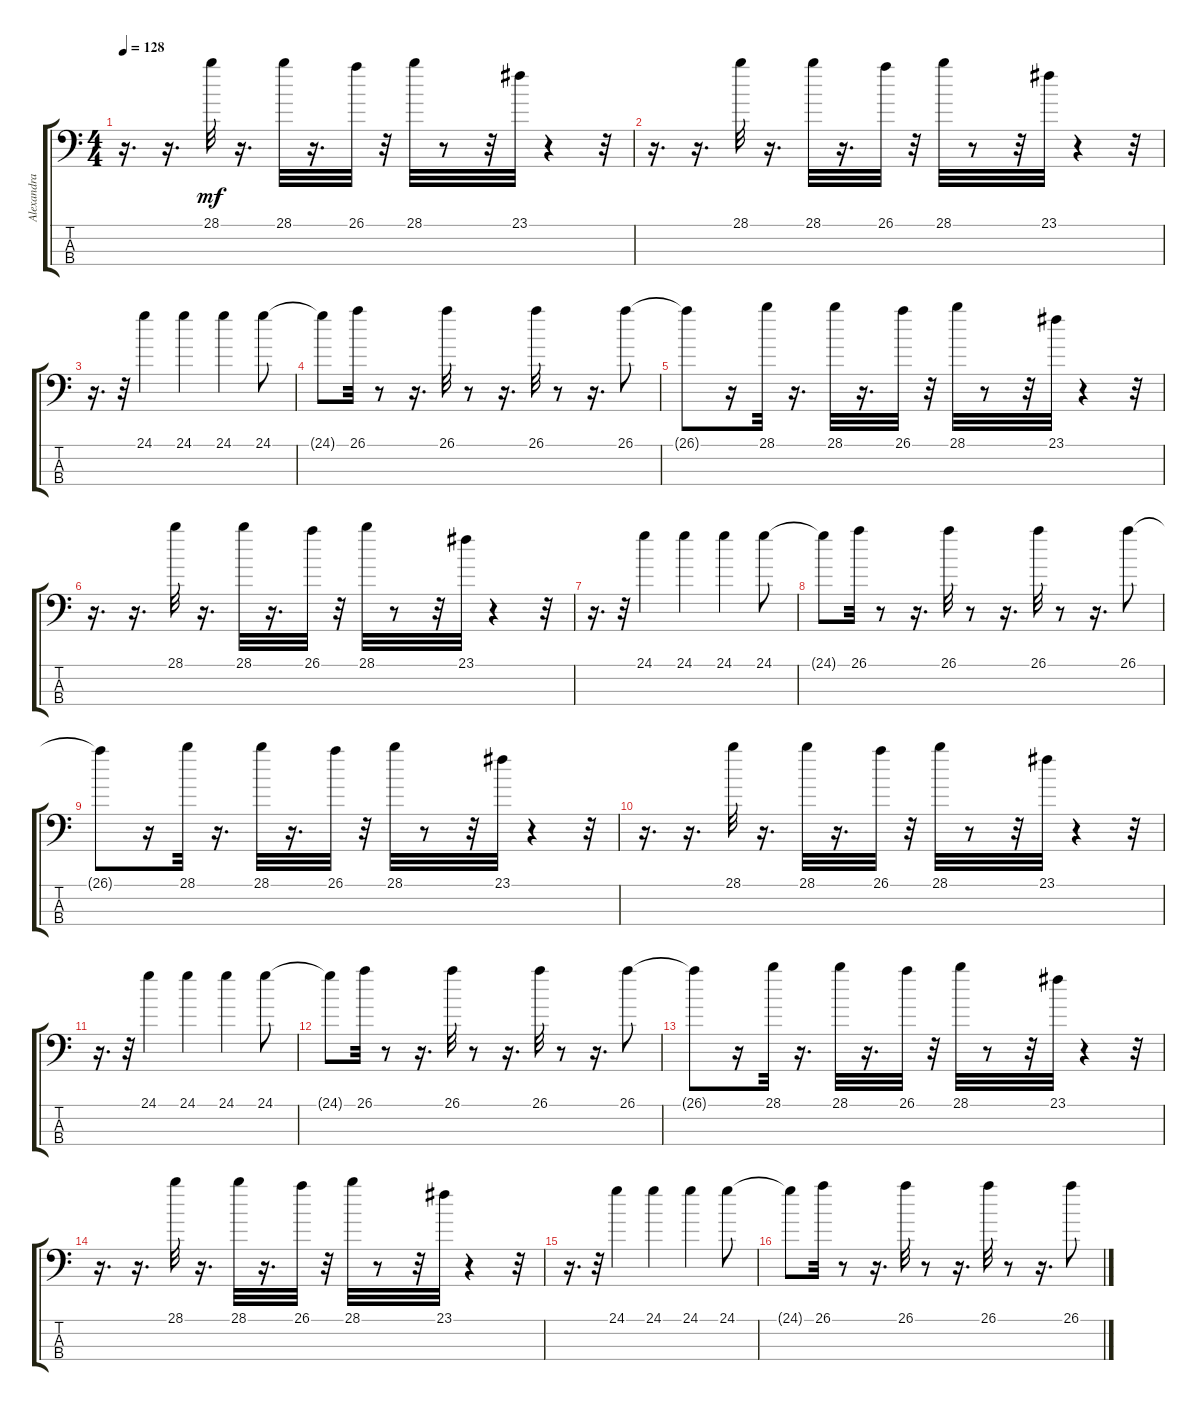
\track ("Alexandra Stan - Mr Saxobeat" "Alexandra ") {instrument synthbass1}
\staff {score tabs}
\tuning (G2 D2 A1 E1) {hide}
\ts (4 4)
\tempo 128
\clef f4
\ks c
r.16{d dy mf} r.16{d} 28.1.32 r.16{d} 28.1.32 r.16{d} 26.1.32 r.32 28.1.32 r.8 r.32 23.1.32 r.4 r.32 |
r.16{d} r.16{d} 28.1.32 r.16{d} 28.1.32 r.16{d} 26.1.32 r.32 28.1.32 r.8 r.32 23.1.32 r.4 r.32 |
r.16{d} r.32 24.1.4 24.1.4 24.1.4 24.1.8 |
24.1{t}.8 26.1.32 r.8 r.16{d} 26.1.32 r.8 r.16{d} 26.1.32 r.8 r.16{d} 26.1.8 |
26.1{t}.8 r.16 28.1.32 r.16{d} 28.1.32 r.16{d} 26.1.32 r.32 28.1.32 r.8 r.32 23.1.32 r.4 r.32 |
r.16{d} r.16{d} 28.1.32 r.16{d} 28.1.32 r.16{d} 26.1.32 r.32 28.1.32 r.8 r.32 23.1.32 r.4 r.32 |
r.16{d} r.32 24.1.4 24.1.4 24.1.4 24.1.8 |
24.1{t}.8 26.1.32 r.8 r.16{d} 26.1.32 r.8 r.16{d} 26.1.32 r.8 r.16{d} 26.1.8 |
26.1{t}.8 r.16 28.1.32 r.16{d} 28.1.32 r.16{d} 26.1.32 r.32 28.1.32 r.8 r.32 23.1.32 r.4 r.32 |
r.16{d} r.16{d} 28.1.32 r.16{d} 28.1.32 r.16{d} 26.1.32 r.32 28.1.32 r.8 r.32 23.1.32 r.4 r.32 |
r.16{d} r.32 24.1.4 24.1.4 24.1.4 24.1.8 |
24.1{t}.8 26.1.32 r.8 r.16{d} 26.1.32 r.8 r.16{d} 26.1.32 r.8 r.16{d} 26.1.8 |
26.1{t}.8 r.16 28.1.32 r.16{d} 28.1.32 r.16{d} 26.1.32 r.32 28.1.32 r.8 r.32 23.1.32 r.4 r.32 |
r.16{d} r.16{d} 28.1.32 r.16{d} 28.1.32 r.16{d} 26.1.32 r.32 28.1.32 r.8 r.32 23.1.32 r.4 r.32 |
r.16{d} r.32 24.1.4 24.1.4 24.1.4 24.1.8 |
24.1{t}.8 26.1.32 r.8 r.16{d} 26.1.32 r.8 r.16{d} 26.1.32 r.8 r.16{d} 26.1.8
